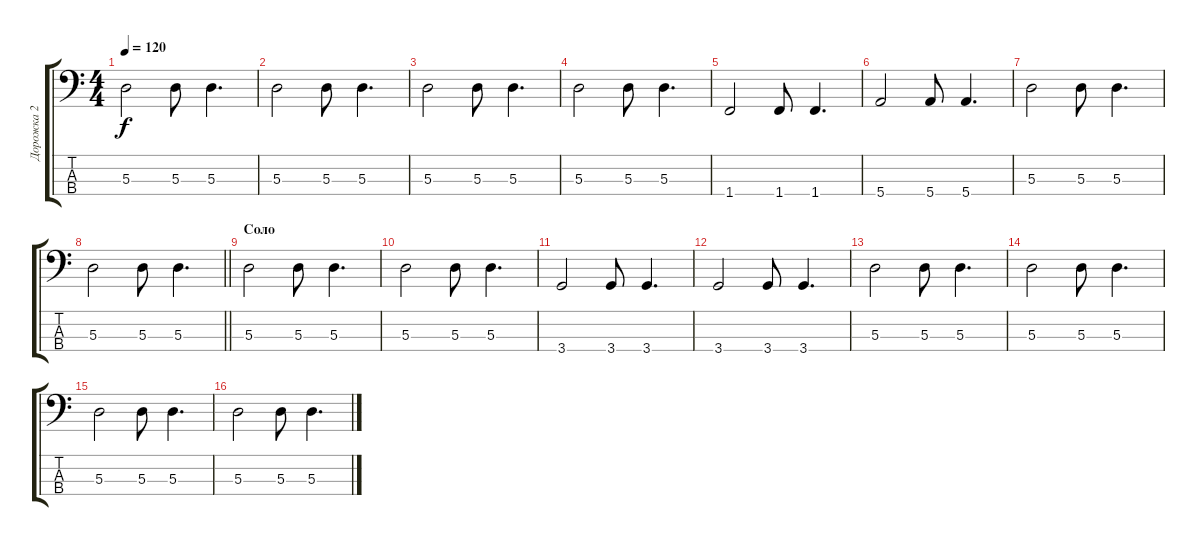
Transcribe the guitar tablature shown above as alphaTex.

\track ("Дорожка 2" "Дорожка 2") {instrument electricbassfinger}
\staff {score tabs}
\tuning (G2 D2 A1 E1) {hide}
\ts (4 4)
\tempo 120
\clef f4
\ks c
5.3.2{dy f} 5.3.8 5.3.4{d} |
5.3.2 5.3.8 5.3.4{d} |
5.3.2 5.3.8 5.3.4{d} |
5.3.2 5.3.8 5.3.4{d} |
1.4.2 1.4.8 1.4.4{d} |
5.4.2 5.4.8 5.4.4{d} |
5.3.2 5.3.8 5.3.4{d} |
\barLineRight lightlight
5.3.2 5.3.8 5.3.4{d} |
\section ("" "Соло")
5.3.2 5.3.8 5.3.4{d} |
5.3.2 5.3.8 5.3.4{d} |
3.4.2 3.4.8 3.4.4{d} |
3.4.2 3.4.8 3.4.4{d} |
5.3.2 5.3.8 5.3.4{d} |
5.3.2 5.3.8 5.3.4{d} |
5.3.2 5.3.8 5.3.4{d} |
5.3.2 5.3.8 5.3.4{d}
